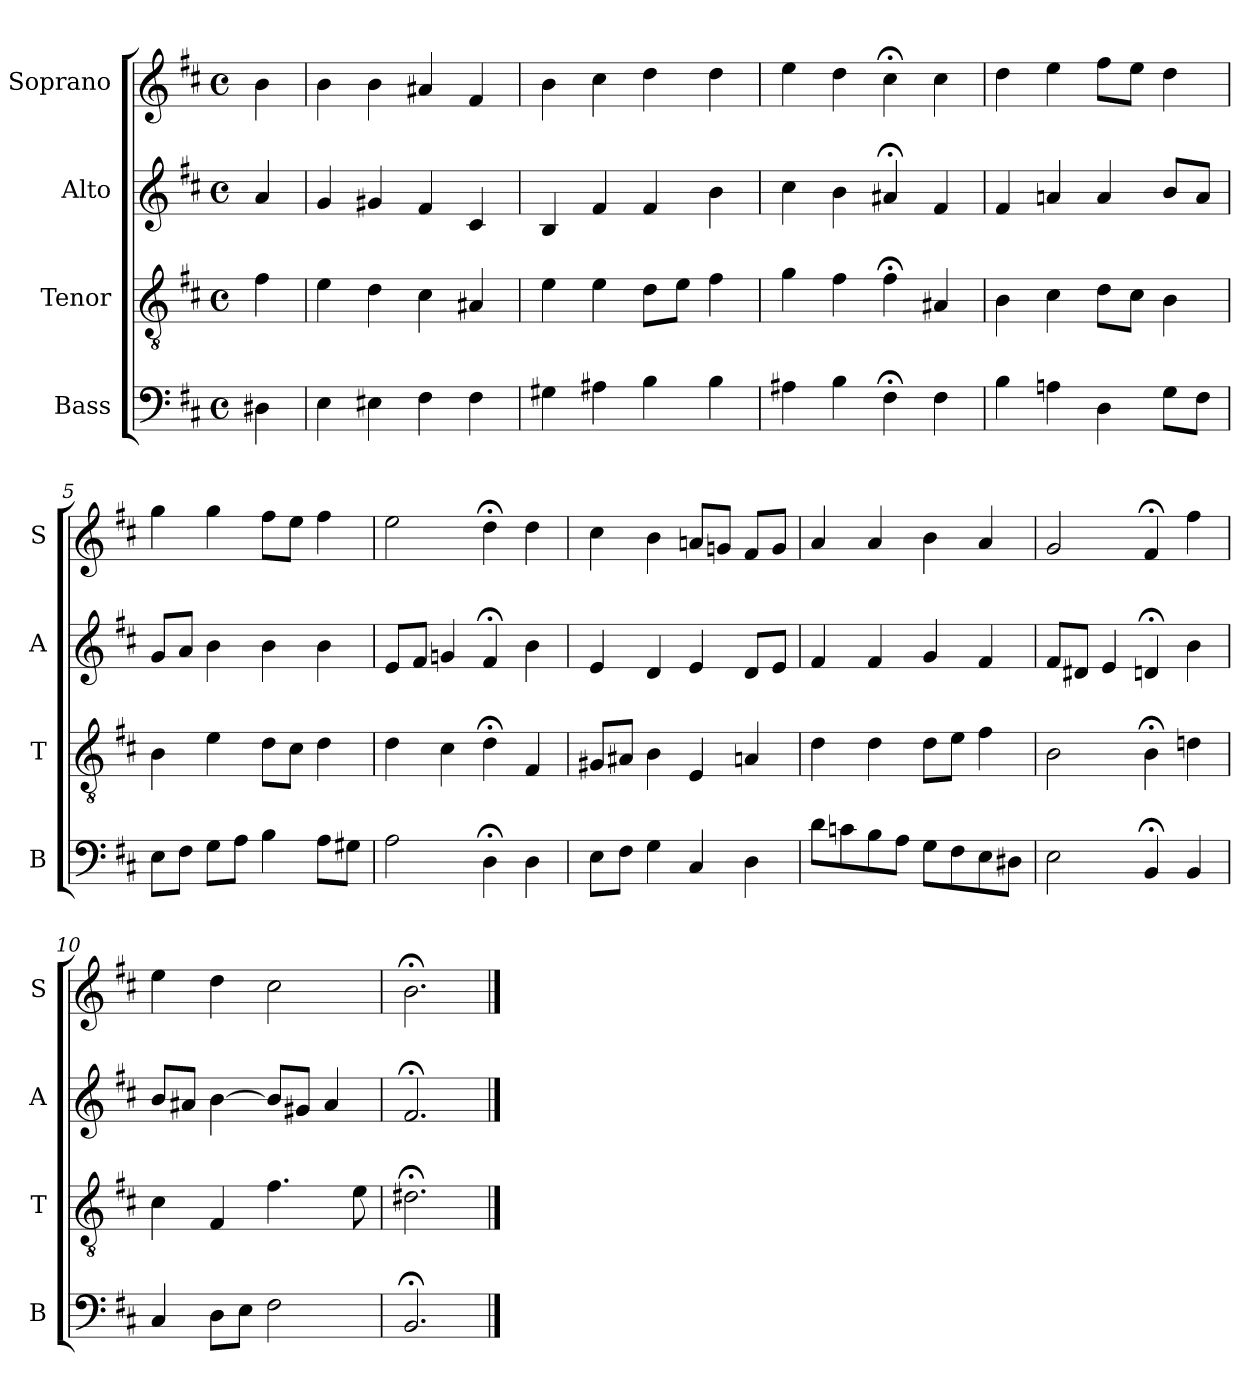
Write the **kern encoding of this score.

**kern	**kern	**kern	**kern
*part4	*part3	*part2	*part1
*staff4	*staff3	*staff2	*staff1
*I"Bass	*I"Tenor	*I"Alto	*I"Soprano
*I'B	*I'T	*I'A	*I'S
*clefF4	*clefGv2	*clefG2	*clefG2
*k[f#c#]	*k[f#c#]	*k[f#c#]	*k[f#c#]
*b:	*b:	*b:	*b:
*M4/4	*M4/4	*M4/4	*M4/4
*met(c)	*met(c)	*met(c)	*met(c)
*MM100	*MM100	*MM100	*MM100
=	=	=	=
4D#X	4f#	4a	4b
=1	=1	=1	=1
4E	4e	4g	4b
4E#X	4d	4g#X	4b
4F#	4c#	4f#	4a#X
4F#	4A#X	4c#	4f#
=2	=2	=2	=2
4G#X	4e	4B	4b
4A#X	4e	4f#	4cc#
4B	8dL	4f#	4dd
.	8eJ	.	.
4B	4f#	4b	4dd
=3	=3	=3	=3
4A#X	4g	4cc#	4ee
4B	4f#	4b	4dd
4F#;<i	4f#;<	4a#X;<	4cc#;<
4F#i	4A#Xi	4f#	4cc#
=4	=4	=4	=4
4Bi	4Bi	4f#	4dd
4An	4c#	4an	4ee
4D	8dL	4a	8ff#L
.	8c#J	.	8eeJ
8GL	4B	8bL	4dd
8F#J	.	8aJ	.
=5	=5	=5	=5
8EL	4B	8gL	4gg
8F#J	.	8aJ	.
8GL	4e	4b	4gg
8AJ	.	.	.
4B	8dL	4b	8ff#L
.	8c#J	.	8eeJ
8AL	4d	4b	4ff#
8G#XJ	.	.	.
=6	=6	=6	=6
2A	4d	8eL	2ee
.	.	8f#J	.
.	4c#	4gn	.
4D;<	4d;<	4f#;<	4dd;<
4D	4F#	4b	4dd
=7	=7	=7	=7
8EL	8G#XL	4e	4cc#
8F#J	8A#XJ	.	.
4G	4B	4d	4b
4C#	4E	4e	8anL
.	.	.	8gnJ
4D	4An	8dL	8f#L
.	.	8eJ	8gJ
=8	=8	=8	=8
8dL	4d	4f#	4a
8cn	.	.	.
8B	4d	4f#	4a
8AJ	.	.	.
8GL	8dL	4g	4b
8F#	8eJ	.	.
8E	4f#	4f#	4a
8D#XJ	.	.	.
=9	=9	=9	=9
2E	2B	8f#L	2g
.	.	8d#XJ	.
.	.	4e	.
4BB;<	4B;<	4dn;<	4f#;<
4BB	4dn	4b	4ff#
=10	=10	=10	=10
4C#	4c#	8bL	4ee
.	.	8a#XJ	.
8DL	4F#	[4b	4dd
8EJ	.	.	.
2F#	4.f#	8bL]	2cc#
.	.	8g#XJ	.
.	.	4a#	.
.	8e	.	.
=11	=11	=11	=11
2.BB;<	2.d#X;<	2.f#;<	2.b;<
==	==	==	==
*-	*-	*-	*-
